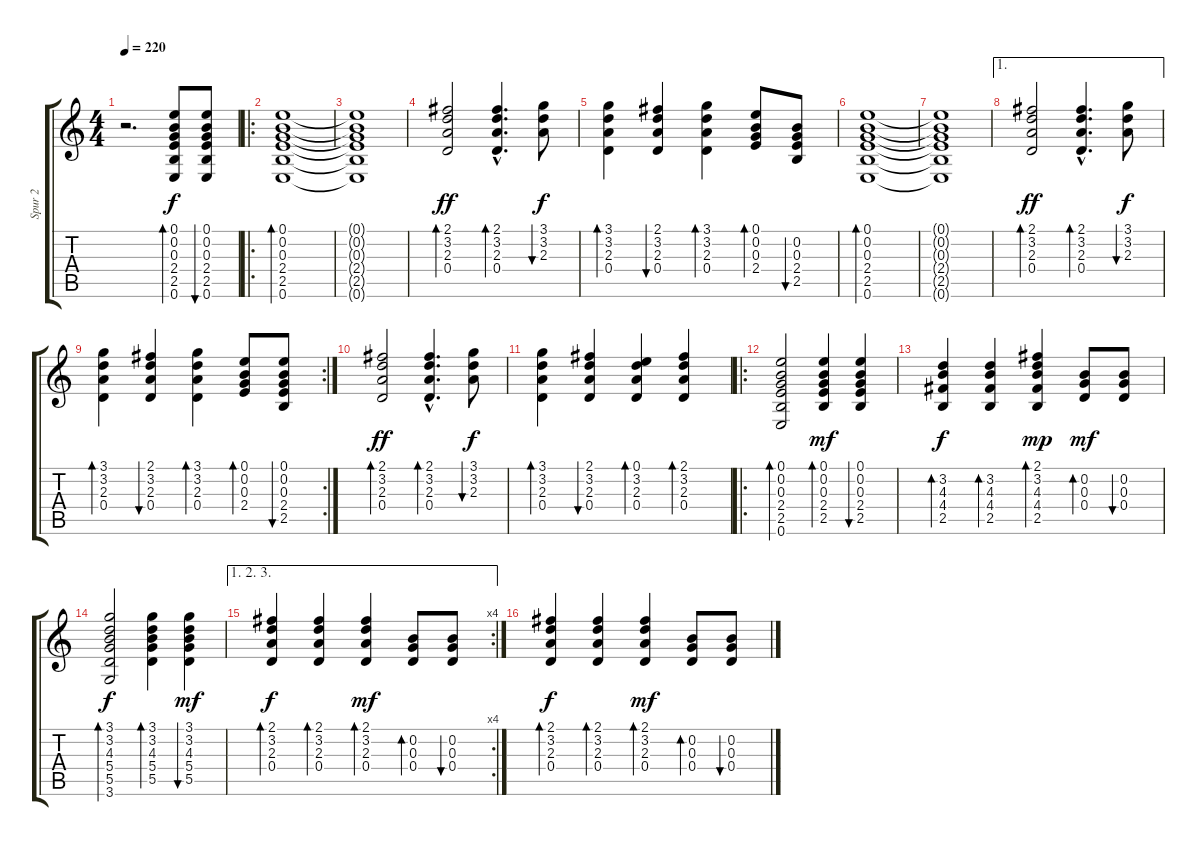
\track ("Spur 2" "Spur 2") {instrument acousticguitarsteel}
\staff {score tabs}
\tuning (E4 B3 G3 D3 A2 E2) {hide}
\ts (4 4)
\tempo 220
\clef g2
\ks c
r.2{d dy f instrument acousticguitarsteel} (0.1 0.2 0.3 2.4 2.5 0.6).8{bd 30} (0.1 0.2 0.3 2.4 2.5 0.6).8{bu 30} |
\ro
(0.1 0.2 0.3 2.4 2.5 0.6).1{bd 60} |
(0.1{t} 0.2{t} 0.3{t} 2.4{t} 2.5{t} 0.6{t}).1 |
(2.1 3.2 2.3 0.4).2{bd 60 dy ff} (2.1{hac} 3.2{hac} 2.3{hac} 0.4{hac}).4{d bd 60} (3.1 3.2 2.3).8{bu 30 dy f} |
(3.1 3.2 2.3 0.4).4{bd 60} (2.1 3.2 2.3 0.4).4{bu 60} (3.1 3.2 2.3 0.4).4{bd 30} (0.1 0.2 0.3 2.4).8{bd 30} (0.2 0.3 2.4 2.5).8{bu 30} |
(0.1 0.2 0.3 2.4 2.5 0.6).1{bd 60} |
(0.1{t} 0.2{t} 0.3{t} 2.4{t} 2.5{t} 0.6{t}).1 |
\ae 1
(2.1 3.2 2.3 0.4).2{bd 60 dy ff} (2.1{hac} 3.2{hac} 2.3{hac} 0.4{hac}).4{d bd 60} (3.1 3.2 2.3).8{bu 30 dy f} |
\rc 2
(3.1 3.2 2.3 0.4).4{bd 60} (2.1 3.2 2.3 0.4).4{bu 60} (3.1 3.2 2.3 0.4).4{bd 30} (0.1 0.2 0.3 2.4).8{bd 30} (0.1 0.2 0.3 2.4 2.5).8{bu 30} |
(2.1 3.2 2.3 0.4).2{bd 60 dy ff} (2.1{hac} 3.2{hac} 2.3{hac} 0.4{hac}).4{d bd 60} (3.1 3.2 2.3).8{bu 30 dy f} |
(3.1 3.2 2.3 0.4).4{bd 60} (2.1 3.2 2.3 0.4).4{bu 60} (0.1 3.2 2.3 0.4).4{bd 30} (2.1 3.2 2.3 0.4).4{bd 30} |
\ro
(0.1 0.2 0.3 2.4 2.5 0.6).2{bd 60} (0.1 0.2 0.3 2.4 2.5).4{bd 60 dy mf} (0.1 0.2 0.3 2.4 2.5).4{bu 60} |
(3.2 4.3 4.4 2.5).4{bd 60 dy f} (3.2 4.3 4.4 2.5).4{bd 30} (2.1 3.2 4.3 4.4 2.5).4{bd 60 dy mp} (0.2 0.3 0.4).8{bd 30 dy mf} (0.2 0.3 0.4).8{bu 30} |
(3.1 3.2 4.3 5.4 5.5 3.6).2{bd 60 dy f} (3.1 3.2 4.3 5.4 5.5).4{bd 60} (3.1 3.2 4.3 5.4 5.5).4{bu 60 dy mf} |
\ae (1 2 3)
\rc 4
(2.1 3.2 2.3 0.4).4{bd 60 dy f} (2.1 3.2 2.3 0.4).4{bd 30} (2.1 3.2 2.3 0.4).4{bd 60 dy mf} (0.2 0.3 0.4).8{bd 30} (0.2 0.3 0.4).8{bu 30} |
(2.1 3.2 2.3 0.4).4{bd 60 dy f} (2.1 3.2 2.3 0.4).4{bd 30} (2.1 3.2 2.3 0.4).4{bd 60 dy mf} (0.2 0.3 0.4).8{bd 30} (0.2 0.3 0.4).8{bu 30}
